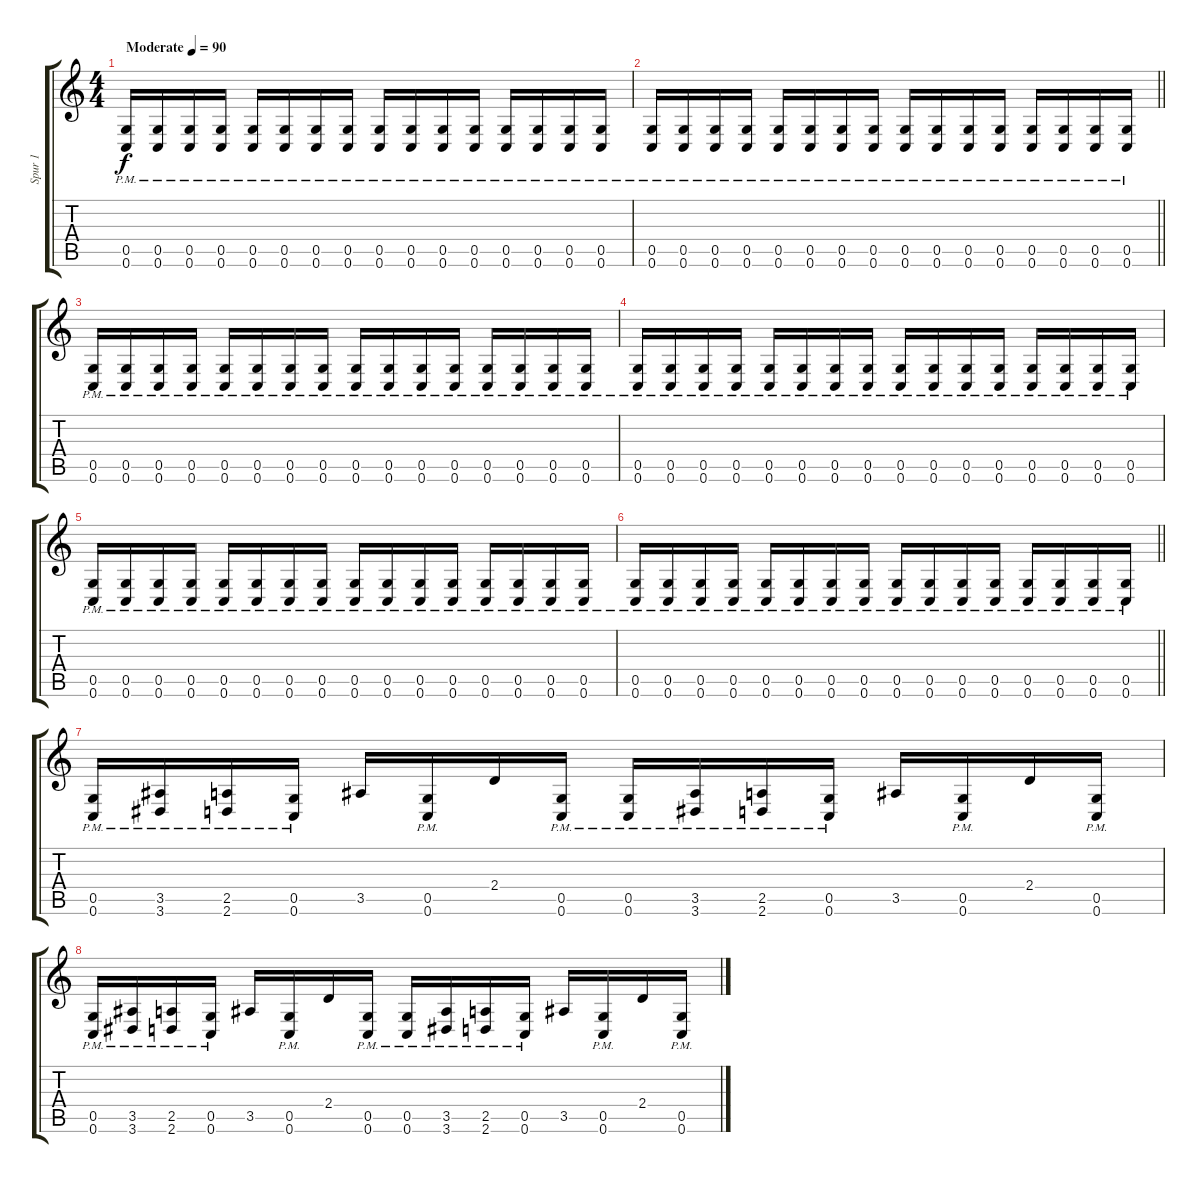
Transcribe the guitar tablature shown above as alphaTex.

\track ("Spur 1" "Spur 1") {instrument distortionguitar}
\staff {score tabs}
\tuning (D4 A3 F3 C3 G2 C2) {hide}
\ts (4 4)
\tempo (90 "Moderate")
\clef g2
\ks c
(0.5{pm} 0.6{pm}).16{dy f instrument distortionguitar} (0.5{pm} 0.6{pm}).16 (0.5{pm} 0.6{pm}).16 (0.5{pm} 0.6{pm}).16 (0.5{pm} 0.6{pm}).16 (0.5{pm} 0.6{pm}).16 (0.5{pm} 0.6{pm}).16 (0.5{pm} 0.6{pm}).16 (0.5{pm} 0.6{pm}).16 (0.5{pm} 0.6{pm}).16 (0.5{pm} 0.6{pm}).16 (0.5{pm} 0.6{pm}).16 (0.5{pm} 0.6{pm}).16 (0.5{pm} 0.6{pm}).16 (0.5{pm} 0.6{pm}).16 (0.5{pm} 0.6{pm}).16 |
\barLineRight lightlight
(0.5{pm} 0.6{pm}).16 (0.5{pm} 0.6{pm}).16 (0.5{pm} 0.6{pm}).16 (0.5{pm} 0.6{pm}).16 (0.5{pm} 0.6{pm}).16 (0.5{pm} 0.6{pm}).16 (0.5{pm} 0.6{pm}).16 (0.5{pm} 0.6{pm}).16 (0.5{pm} 0.6{pm}).16 (0.5{pm} 0.6{pm}).16 (0.5{pm} 0.6{pm}).16 (0.5{pm} 0.6{pm}).16 (0.5{pm} 0.6{pm}).16 (0.5{pm} 0.6{pm}).16 (0.5{pm} 0.6{pm}).16 (0.5{pm} 0.6{pm}).16 |
(0.5{pm} 0.6{pm}).16 (0.5{pm} 0.6{pm}).16 (0.5{pm} 0.6{pm}).16 (0.5{pm} 0.6{pm}).16 (0.5{pm} 0.6{pm}).16 (0.5{pm} 0.6{pm}).16 (0.5{pm} 0.6{pm}).16 (0.5{pm} 0.6{pm}).16 (0.5{pm} 0.6{pm}).16 (0.5{pm} 0.6{pm}).16 (0.5{pm} 0.6{pm}).16 (0.5{pm} 0.6{pm}).16 (0.5{pm} 0.6{pm}).16 (0.5{pm} 0.6{pm}).16 (0.5{pm} 0.6{pm}).16 (0.5{pm} 0.6{pm}).16 |
(0.5{pm} 0.6{pm}).16 (0.5{pm} 0.6{pm}).16 (0.5{pm} 0.6{pm}).16 (0.5{pm} 0.6{pm}).16 (0.5{pm} 0.6{pm}).16 (0.5{pm} 0.6{pm}).16 (0.5{pm} 0.6{pm}).16 (0.5{pm} 0.6{pm}).16 (0.5{pm} 0.6{pm}).16 (0.5{pm} 0.6{pm}).16 (0.5{pm} 0.6{pm}).16 (0.5{pm} 0.6{pm}).16 (0.5{pm} 0.6{pm}).16 (0.5{pm} 0.6{pm}).16 (0.5{pm} 0.6{pm}).16 (0.5{pm} 0.6{pm}).16 |
(0.5{pm} 0.6{pm}).16 (0.5{pm} 0.6{pm}).16 (0.5{pm} 0.6{pm}).16 (0.5{pm} 0.6{pm}).16 (0.5{pm} 0.6{pm}).16 (0.5{pm} 0.6{pm}).16 (0.5{pm} 0.6{pm}).16 (0.5{pm} 0.6{pm}).16 (0.5{pm} 0.6{pm}).16 (0.5{pm} 0.6{pm}).16 (0.5{pm} 0.6{pm}).16 (0.5{pm} 0.6{pm}).16 (0.5{pm} 0.6{pm}).16 (0.5{pm} 0.6{pm}).16 (0.5{pm} 0.6{pm}).16 (0.5{pm} 0.6{pm}).16 |
\barLineRight lightlight
(0.5{pm} 0.6{pm}).16 (0.5{pm} 0.6{pm}).16 (0.5{pm} 0.6{pm}).16 (0.5{pm} 0.6{pm}).16 (0.5{pm} 0.6{pm}).16 (0.5{pm} 0.6{pm}).16 (0.5{pm} 0.6{pm}).16 (0.5{pm} 0.6{pm}).16 (0.5{pm} 0.6{pm}).16 (0.5{pm} 0.6{pm}).16 (0.5{pm} 0.6{pm}).16 (0.5{pm} 0.6{pm}).16 (0.5{pm} 0.6{pm}).16 (0.5{pm} 0.6{pm}).16 (0.5{pm} 0.6{pm}).16 (0.5{pm} 0.6{pm}).16 |
(0.5{pm} 0.6{pm}).16 (3.5{pm} 3.6{pm}).16 (2.5{pm} 2.6{pm}).16 (0.5{pm} 0.6{pm}).16 3.5.16 (0.5{pm} 0.6{pm}).16 2.4.16 (0.5{pm} 0.6{pm}).16 (0.5{pm} 0.6{pm}).16 (3.5{pm} 3.6{pm}).16 (2.5{pm} 2.6{pm}).16 (0.5{pm} 0.6{pm}).16 3.5.16 (0.5{pm} 0.6{pm}).16 2.4.16 (0.5{pm} 0.6{pm}).16 |
(0.5{pm} 0.6{pm}).16 (3.5{pm} 3.6{pm}).16 (2.5{pm} 2.6{pm}).16 (0.5{pm} 0.6{pm}).16 3.5.16 (0.5{pm} 0.6{pm}).16 2.4.16 (0.5{pm} 0.6{pm}).16 (0.5{pm} 0.6{pm}).16 (3.5{pm} 3.6{pm}).16 (2.5{pm} 2.6{pm}).16 (0.5{pm} 0.6{pm}).16 3.5.16 (0.5{pm} 0.6{pm}).16 2.4.16 (0.5{pm} 0.6{pm}).16
